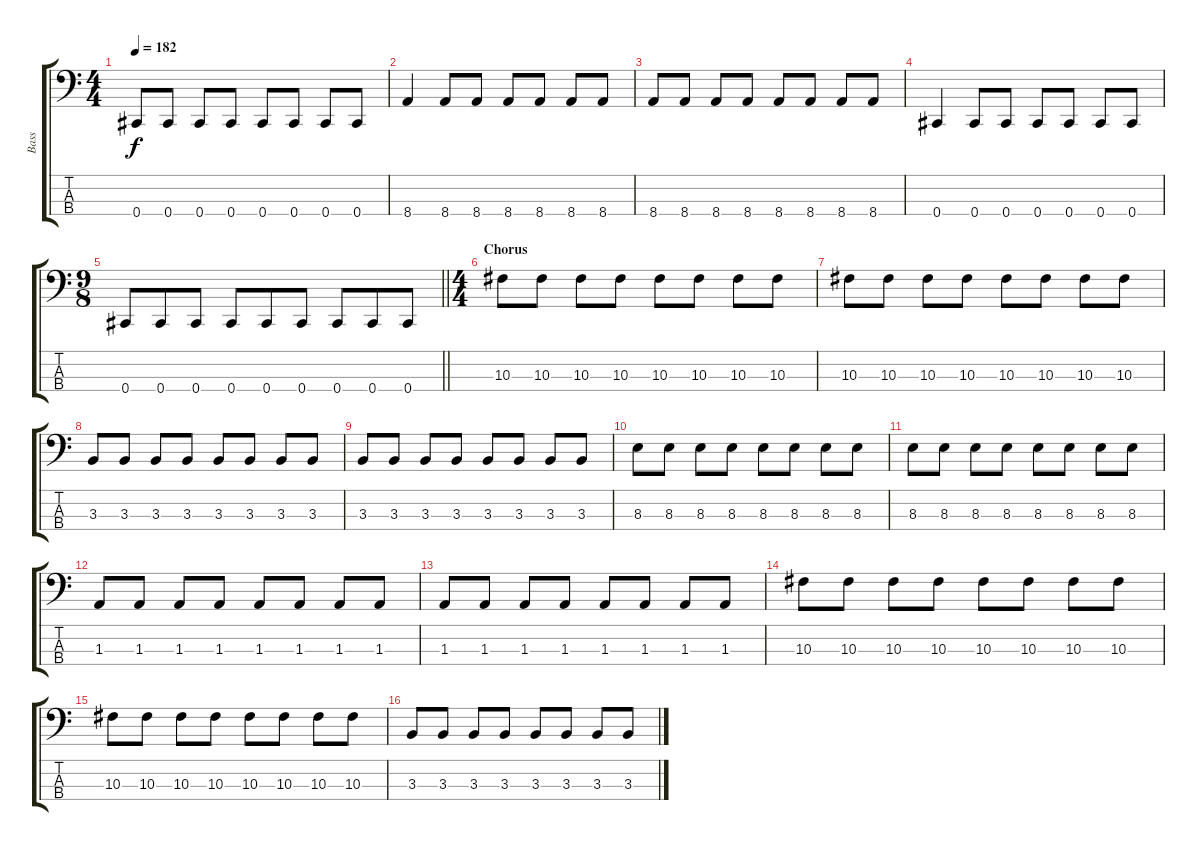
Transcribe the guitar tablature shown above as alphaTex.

\track ("Bass" "Bass") {instrument electricbasspick}
\staff {score tabs}
\tuning (Gb2 Db2 Ab1 Db1) {hide}
\ts (4 4)
\tempo 182
\clef f4
\ks c
0.4.8{dy f} 0.4.8 0.4.8 0.4.8 0.4.8 0.4.8 0.4.8 0.4.8 |
8.4.4 8.4.8 8.4.8 8.4.8 8.4.8 8.4.8 8.4.8 |
8.4.8 8.4.8 8.4.8 8.4.8 8.4.8 8.4.8 8.4.8 8.4.8 |
0.4.4 0.4.8 0.4.8 0.4.8 0.4.8 0.4.8 0.4.8 |
\ts (9 8)
\barLineRight lightlight
0.4.8 0.4.8 0.4.8 0.4.8 0.4.8 0.4.8 0.4.8 0.4.8 0.4.8 |
\ts (4 4)
\section ("" "Chorus")
10.3.8 10.3.8 10.3.8 10.3.8 10.3.8 10.3.8 10.3.8 10.3.8 |
10.3.8 10.3.8 10.3.8 10.3.8 10.3.8 10.3.8 10.3.8 10.3.8 |
3.3.8 3.3.8 3.3.8 3.3.8 3.3.8 3.3.8 3.3.8 3.3.8 |
3.3.8 3.3.8 3.3.8 3.3.8 3.3.8 3.3.8 3.3.8 3.3.8 |
8.3.8 8.3.8 8.3.8 8.3.8 8.3.8 8.3.8 8.3.8 8.3.8 |
8.3.8 8.3.8 8.3.8 8.3.8 8.3.8 8.3.8 8.3.8 8.3.8 |
1.3.8 1.3.8 1.3.8 1.3.8 1.3.8 1.3.8 1.3.8 1.3.8 |
1.3.8 1.3.8 1.3.8 1.3.8 1.3.8 1.3.8 1.3.8 1.3.8 |
10.3.8 10.3.8 10.3.8 10.3.8 10.3.8 10.3.8 10.3.8 10.3.8 |
10.3.8 10.3.8 10.3.8 10.3.8 10.3.8 10.3.8 10.3.8 10.3.8 |
3.3.8 3.3.8 3.3.8 3.3.8 3.3.8 3.3.8 3.3.8 3.3.8
